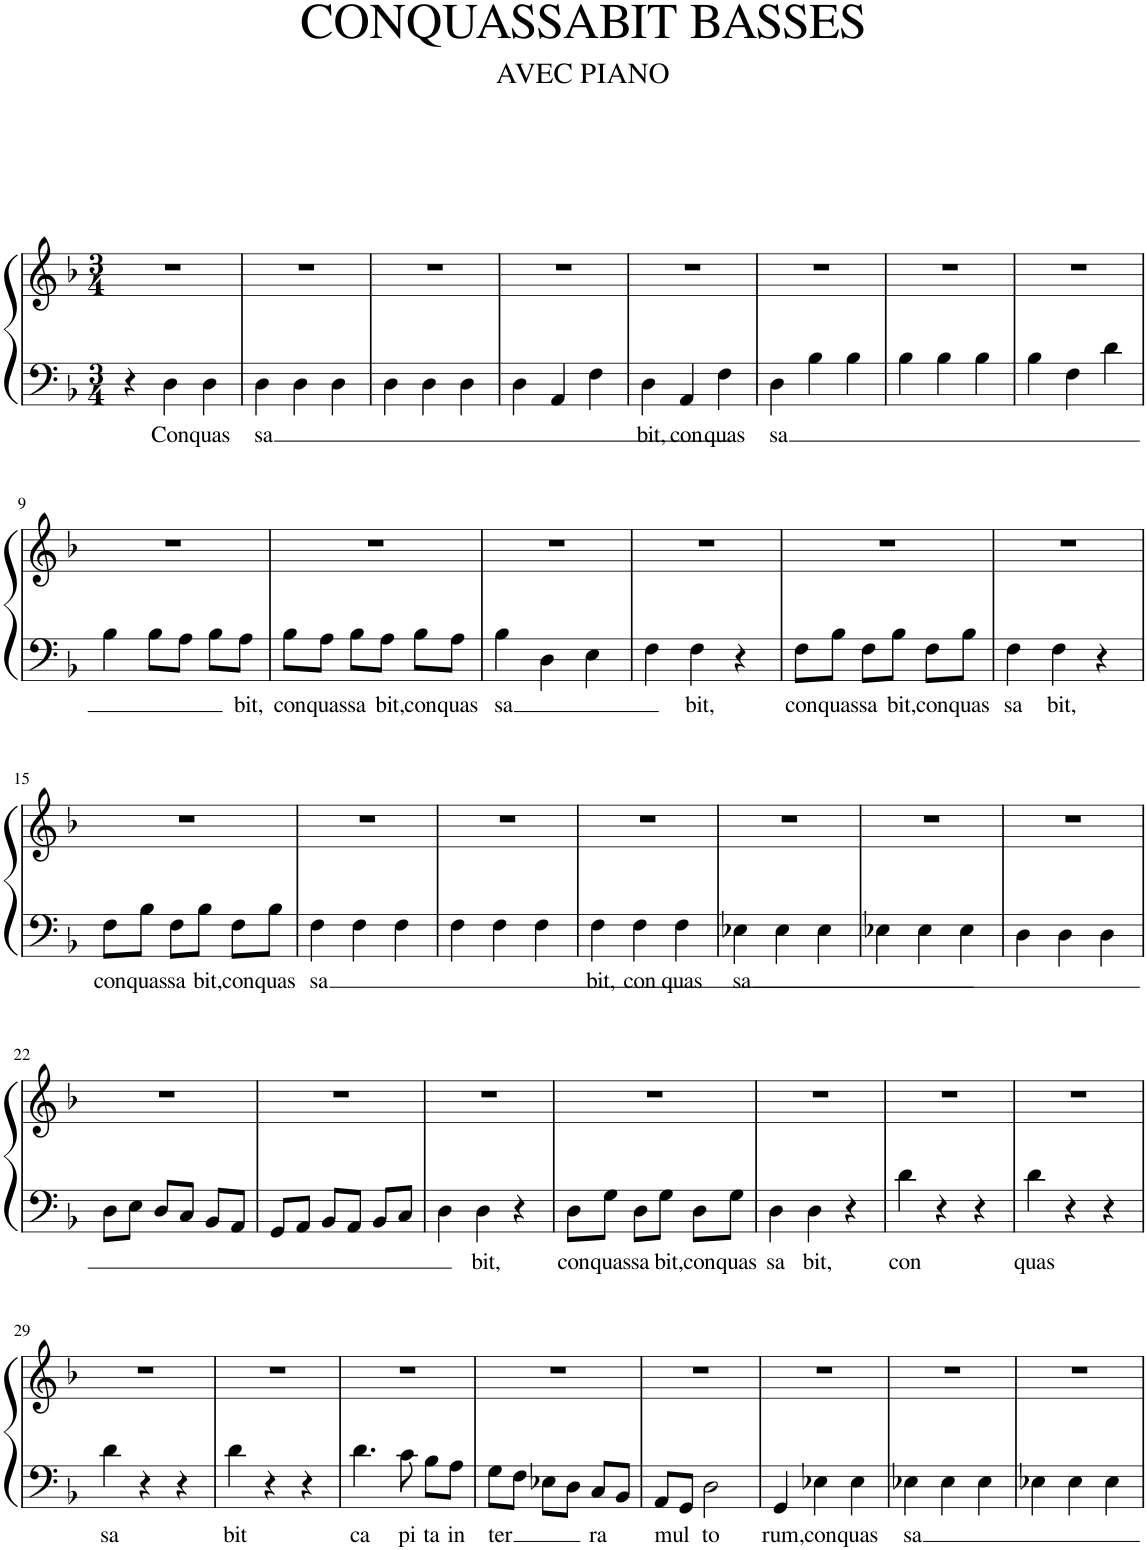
**kern	**text	**kern
*part1	*part1	*part1
*staff2	*staff2	*staff1
*I"Piano	*	*
*I'Pno.	*	*
*clefF4	*	*clefG2
*k[b-]	*	*k[b-]
*M3/4	*	*M3/4
=1	=1	=1
4r	.	2.r
!	!LO:LY:b	!
4D\	Con	.
!	!LO:LY:b	!
4D\	quas	.
=2	=2	=2
!	!LO:LY:b	!
4D\	sa	2.r
4D\	.	.
4D\	.	.
=3	=3	=3
4D\	.	2.r
4D\	.	.
4D\	.	.
=4	=4	=4
4D\	.	2.r
4AA/	.	.
4F\	.	.
=5	=5	=5
!	!LO:LY:b	!
4D\	bit,	2.r
!	!LO:LY:b	!
4AA/	con	.
!	!LO:LY:b	!
4F\	quas	.
=6	=6	=6
!	!LO:LY:b	!
4D\	sa	2.r
4B-\	.	.
4B-\	.	.
=7	=7	=7
4B-\	.	2.r
4B-\	.	.
4B-\	.	.
=8	=8	=8
4B-\	.	2.r
4F\	.	.
4d\	.	.
!!LO:LB:g=z
=9	=9	=9
4B-\	.	2.r
8B-\L	.	.
8A\J	.	.
8B-\L	.	.
!	!LO:LY:b	!
8A\J	bit,	.
=10	=10	=10
!	!LO:LY:b	!
8B-\L	con	2.r
!	!LO:LY:b	!
8A\J	quas	.
!	!LO:LY:b	!
8B-\L	sa	.
!	!LO:LY:b	!
8A\J	bit,	.
!	!LO:LY:b	!
8B-\L	con	.
!	!LO:LY:b	!
8A\J	quas	.
=11	=11	=11
!	!LO:LY:b	!
4B-\	sa	2.r
4D\	.	.
4E\	.	.
=12	=12	=12
4F\	.	2.r
!	!LO:LY:b	!
4F\	bit,	.
4r	.	.
=13	=13	=13
!	!LO:LY:b	!
8F\L	con	2.r
!	!LO:LY:b	!
8B-\J	quas	.
!	!LO:LY:b	!
8F\L	sa	.
!	!LO:LY:b	!
8B-\J	bit,	.
!	!LO:LY:b	!
8F\L	con	.
!	!LO:LY:b	!
8B-\J	quas	.
=14	=14	=14
!	!LO:LY:b	!
4F\	sa	2.r
!	!LO:LY:b	!
4F\	bit,	.
4r	.	.
!!LO:LB:g=z
=15	=15	=15
!	!LO:LY:b	!
8F\L	con	2.r
!	!LO:LY:b	!
8B-\J	quas	.
!	!LO:LY:b	!
8F\L	sa	.
!	!LO:LY:b	!
8B-\J	bit,	.
!	!LO:LY:b	!
8F\L	con	.
!	!LO:LY:b	!
8B-\J	quas	.
=16	=16	=16
!	!LO:LY:b	!
4F\	sa	2.r
4F\	.	.
4F\	.	.
=17	=17	=17
4F\	.	2.r
4F\	.	.
4F\	.	.
=18	=18	=18
!	!LO:LY:b	!
4F\	bit,	2.r
!	!LO:LY:b	!
4F\	con	.
!	!LO:LY:b	!
4F\	quas	.
=19	=19	=19
!	!LO:LY:b	!
4E-X\	sa	2.r
4E-\	.	.
4E-\	.	.
=20	=20	=20
4E-X\	.	2.r
4E-\	.	.
4E-\	.	.
=21	=21	=21
4D\	.	2.r
4D\	.	.
4D\	.	.
!!LO:LB:g=z
=22	=22	=22
8D\L	.	2.r
8E\J	.	.
8D/L	.	.
8C/J	.	.
8BB-/L	.	.
8AA/J	.	.
=23	=23	=23
8GG/L	.	2.r
8AA/J	.	.
8BB-/L	.	.
8AA/J	.	.
8BB-/L	.	.
8C/J	.	.
=24	=24	=24
4D\	.	2.r
!	!LO:LY:b	!
4D\	bit,	.
4r	.	.
=25	=25	=25
!	!LO:LY:b	!
8D\L	con	2.r
!	!LO:LY:b	!
8G\J	quas	.
!	!LO:LY:b	!
8D\L	sa	.
!	!LO:LY:b	!
8G\J	bit,	.
!	!LO:LY:b	!
8D\L	con	.
!	!LO:LY:b	!
8G\J	quas	.
=26	=26	=26
!	!LO:LY:b	!
4D\	sa	2.r
!	!LO:LY:b	!
4D\	bit,	.
4r	.	.
=27	=27	=27
!	!LO:LY:b	!
4d\	con	2.r
4r	.	.
4r	.	.
=28	=28	=28
!	!LO:LY:b	!
4d\	quas	2.r
4r	.	.
4r	.	.
!!LO:LB:g=z
=29	=29	=29
!	!LO:LY:b	!
4d\	sa	2.r
4r	.	.
4r	.	.
=30	=30	=30
!	!LO:LY:b	!
4d\	bit	2.r
4r	.	.
4r	.	.
=31	=31	=31
!	!LO:LY:b	!
4.d\	ca	2.r
!	!LO:LY:b	!
8c\	pi	.
!	!LO:LY:b	!
8B-\L	ta	.
!	!LO:LY:b	!
8A\J	in	.
=32	=32	=32
!	!LO:LY:b	!
8G\L	ter	2.r
8F\J	.	.
8E-X\L	.	.
8D\J	.	.
!	!LO:LY:b	!
8C/L	ra	.
8BB-/J	.	.
=33	=33	=33
!	!LO:LY:b	!
8AA/L	mul	2.r
8GG/J	.	.
!	!LO:LY:b	!
2D\	to	.
=34	=34	=34
!	!LO:LY:b	!
4GG/	rum,	2.r
!	!LO:LY:b	!
4E-X\	con	.
!	!LO:LY:b	!
4E-\	quas	.
=35	=35	=35
!	!LO:LY:b	!
4E-X\	sa	2.r
4E-\	.	.
4E-\	.	.
=36	=36	=36
4E-X\	.	2.r
4E-\	.	.
4E-\	.	.
=	=	=
*-	*-	*-
